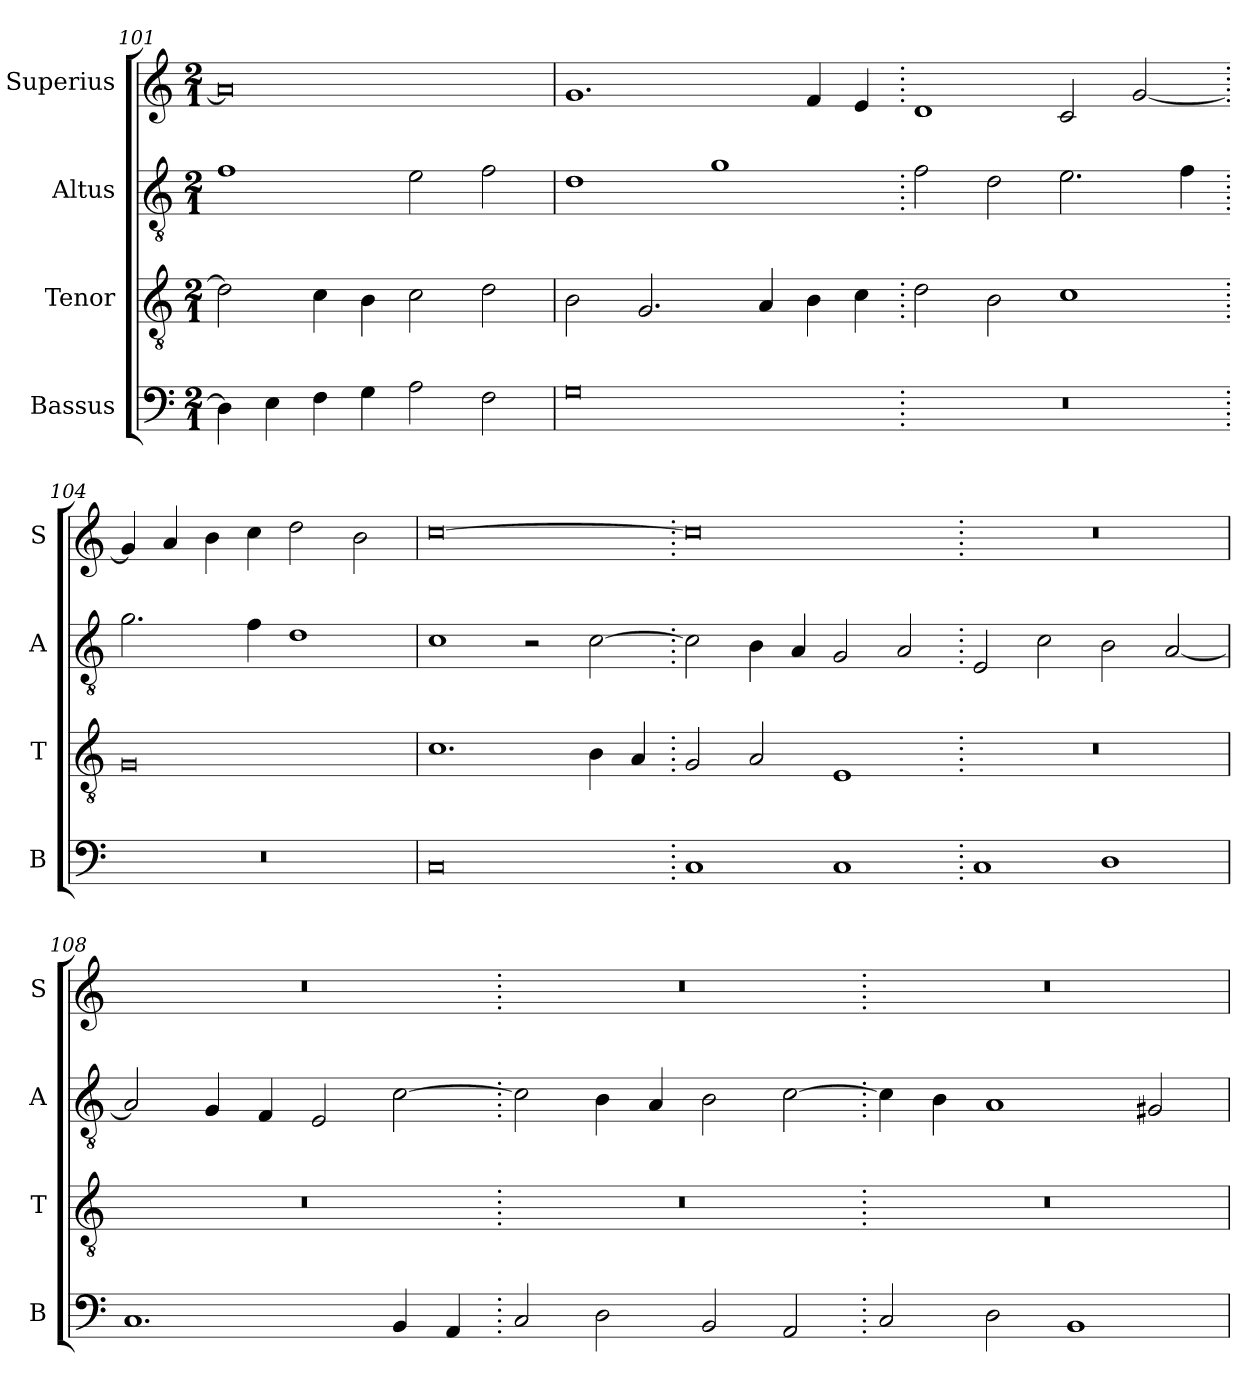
**kern	**kern	**kern	**kern
*part4	*part3	*part2	*part1
*staff4	*staff3	*staff2	*staff1
*I"Bassus	*I"Tenor	*I"Altus	*I"Superius
*I'B	*I'T	*I'A	*I'S
*clefF4	*clefGv2	*clefGv2	*clefG2
*k[]	*k[]	*k[]	*k[]
*M2/1	*M2/1	*M2/1	*M2/1
=101	=101	=101	=101
4D\]	2d\]	1f	0a]
4E\	.	.	.
4F\	4c\	.	.
4G\	4B\	.	.
2A\	2c\	2e\	.
2F\	2d\	2f\	.
=102	=102	=102	=102
0G	2B\	1d	1.g
.	2.G/	.	.
.	.	1g	.
.	4A/	.	.
.	4B\	.	4f/
.	4c\	.	4e/
=103.	=103.	=103.	=103.
0r	2d\	2f\	1d
.	2B\	2d\	.
.	1c	2.e\	2c/
.	.	.	[2g/
.	.	4f\	.
=104.	=104.	=104.	=104.
0r	0G	2.g\	4g/]
.	.	.	4a/
.	.	.	4b\
.	.	4f\	4cc\
.	.	1d	2dd\
.	.	.	2b\
=105	=105	=105	=105
0C	1.c	1c	[0cc
.	.	2r	.
.	4B\	[2c\	.
.	4A/	.	.
=106.	=106.	=106.	=106.
1C	2G/	2c\]	0cc]
.	2A/	4B\	.
.	.	4A/	.
1C	1E	2G/	.
.	.	2A/	.
=107.	=107.	=107.	=107.
1C	0r	2E/	0r
.	.	2c\	.
1D	.	2B\	.
.	.	[2A/	.
=108	=108	=108	=108
1.C	0r	2A/]	0r
.	.	4G/	.
.	.	4F/	.
.	.	2E/	.
4BB/	.	[2c\	.
4AA/	.	.	.
=109.	=109.	=109.	=109.
2C/	0r	2c\]	0r
2D\	.	4B\	.
.	.	4A/	.
2BB/	.	2B\	.
2AA/	.	[2c\	.
=110.	=110.	=110.	=110.
2C/	0r	4c\]	0r
.	.	4B\	.
2D\	.	1A	.
1BB	.	.	.
.	.	2G#X/	.
=	=	=	=
*-	*-	*-	*-
